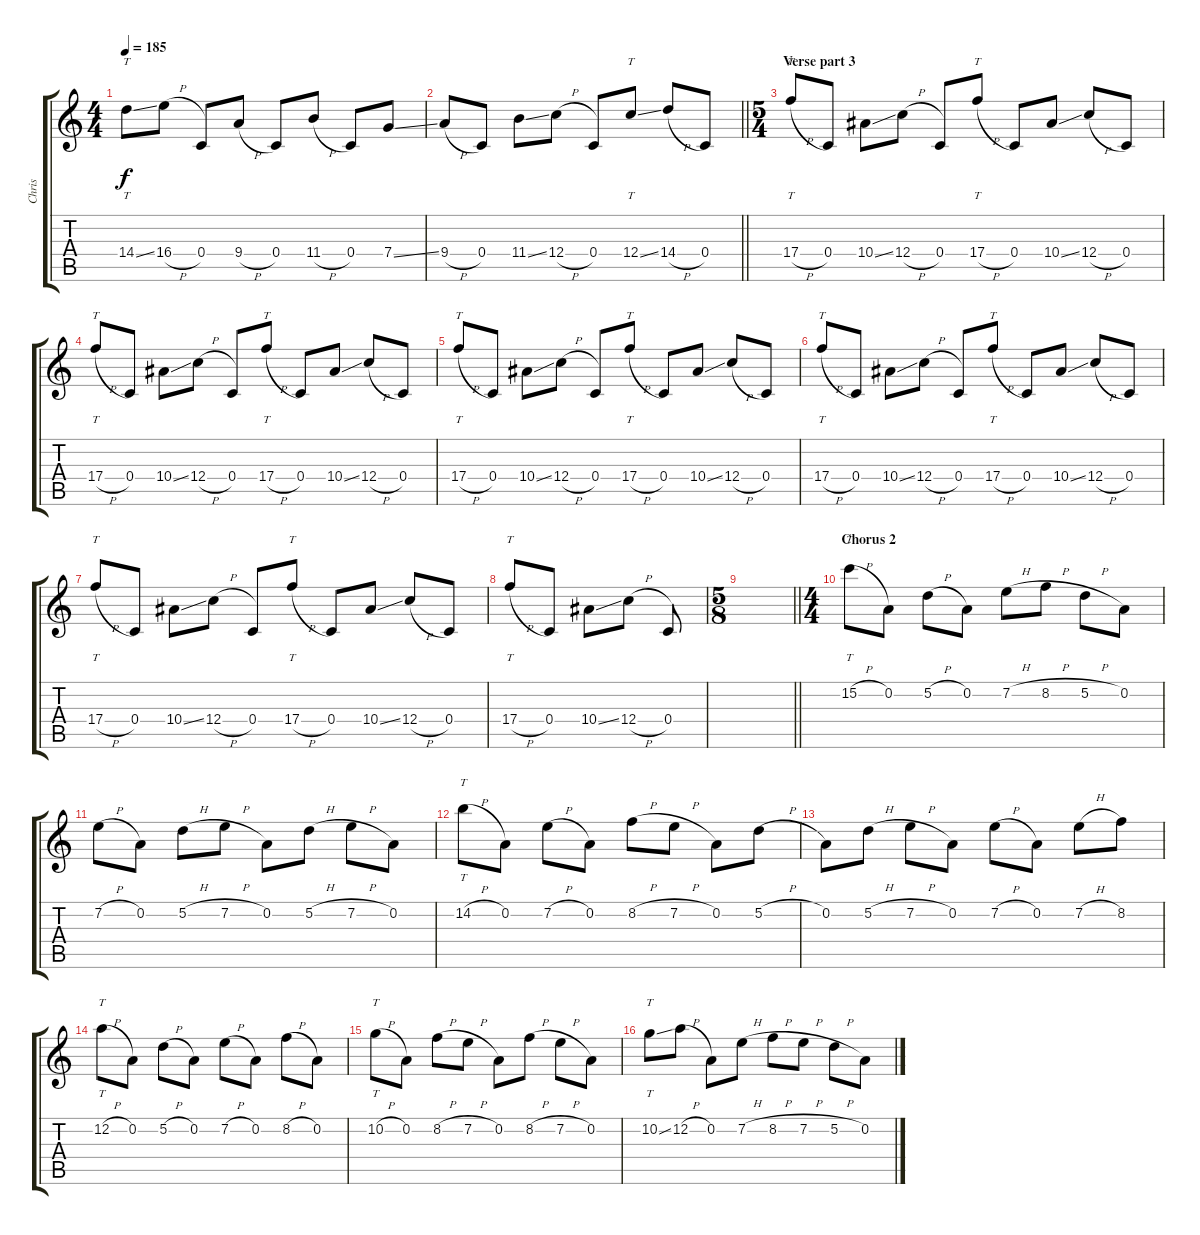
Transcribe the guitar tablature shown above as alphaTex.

\track ("Chris" "Chris") {instrument overdrivenguitar}
\staff {score tabs}
\tuning (D4 A3 F3 C3 G2 C2) {hide}
\ts (4 4)
\tempo 185
\clef g2
\ks c
14.4{ss}.8{tt dy f} 16.4{h}.8 0.4.8 9.4{h}.8 0.4.8 11.4{h}.8 0.4.8 7.4{ss}.8 |
\barLineRight lightlight
9.4{h}.8 0.4.8 11.4{ss}.8 12.4{h}.8 0.4.8 12.4{ss}.8{tt} 14.4{h}.8 0.4.8 |
\ts (5 4)
\section ("" "Verse part 3")
17.4{h}.8{tt} 0.4.8 10.4{ss}.8 12.4{h}.8 0.4.8 17.4{h}.8{tt} 0.4.8 10.4{ss}.8 12.4{h}.8 0.4.8 |
17.4{h}.8{tt} 0.4.8 10.4{ss}.8 12.4{h}.8 0.4.8 17.4{h}.8{tt} 0.4.8 10.4{ss}.8 12.4{h}.8 0.4.8 |
17.4{h}.8{tt} 0.4.8 10.4{ss}.8 12.4{h}.8 0.4.8 17.4{h}.8{tt} 0.4.8 10.4{ss}.8 12.4{h}.8 0.4.8 |
17.4{h}.8{tt} 0.4.8 10.4{ss}.8 12.4{h}.8 0.4.8 17.4{h}.8{tt} 0.4.8 10.4{ss}.8 12.4{h}.8 0.4.8 |
17.4{h}.8{tt} 0.4.8 10.4{ss}.8 12.4{h}.8 0.4.8 17.4{h}.8{tt} 0.4.8 10.4{ss}.8 12.4{h}.8 0.4.8 |
17.4{h}.8{tt} 0.4.8 10.4{ss}.8 12.4{h}.8 0.4.8 |
\ts (5 8)
\barLineRight lightlight
|
\ts (4 4)
\section ("" "Chorus 2")
15.2{h}.8{tt} 0.2.8 5.2{h}.8 0.2.8 7.2{h}.8 8.2{h}.8 5.2{h}.8 0.2.8 |
7.2{h}.8 0.2.8 5.2{h}.8 7.2{h}.8 0.2.8 5.2{h}.8 7.2{h}.8 0.2.8 |
14.2{h}.8{tt} 0.2.8 7.2{h}.8 0.2.8 8.2{h}.8 7.2{h}.8 0.2.8 5.2{h}.8 |
0.2.8 5.2{h}.8 7.2{h}.8 0.2.8 7.2{h}.8 0.2.8 7.2{h}.8 8.2.8 |
12.2{h}.8{tt} 0.2.8 5.2{h}.8 0.2.8 7.2{h}.8 0.2.8 8.2{h}.8 0.2.8 |
10.2{h}.8{tt} 0.2.8 8.2{h}.8 7.2{h}.8 0.2.8 8.2{h}.8 7.2{h}.8 0.2.8 |
10.2{ss}.8{tt} 12.2{h}.8 0.2.8 7.2{h}.8 8.2{h}.8 7.2{h}.8 5.2{h}.8 0.2.8
